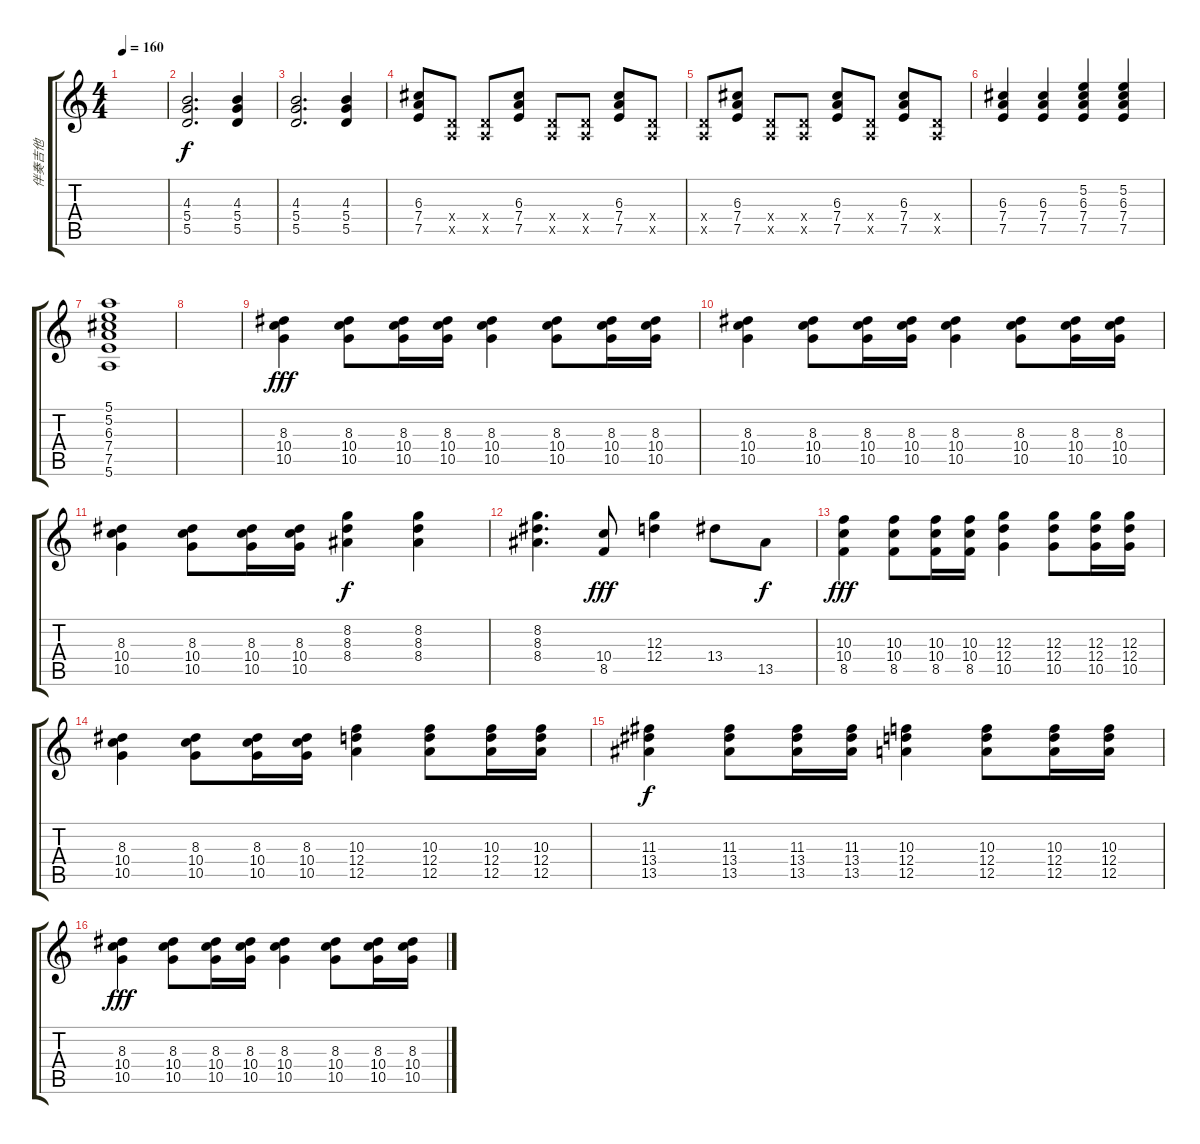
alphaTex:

\track ("伴奏吉他" "伴奏吉他") {instrument overdrivenguitar}
\staff {score tabs}
\tuning (E4 B3 G3 D3 A2 E2) {hide}
\ts (4 4)
\tempo 160
\clef g2
\ks c
|
(4.3 5.4 5.5).2{d} (4.3 5.4 5.5).4 |
(4.3 5.4 5.5).2{d} (4.3 5.4 5.5).4 |
(6.3 7.4 7.5).8 (0.4{x} 0.5{x}).8 (0.4{x} 0.5{x}).8 (6.3 7.4 7.5).8 (0.4{x} 0.5{x}).8 (0.4{x} 0.5{x}).8 (6.3 7.4 7.5).8 (0.4{x} 0.5{x}).8 |
(0.4{x} 0.5{x}).8 (6.3 7.4 7.5).8 (0.4{x} 0.5{x}).8 (0.4{x} 0.5{x}).8 (6.3 7.4 7.5).8 (0.4{x} 0.5{x}).8 (6.3 7.4 7.5).8 (0.4{x} 0.5{x}).8 |
(6.3 7.4 7.5).4 (6.3 7.4 7.5).4 (5.2 6.3 7.4 7.5).4 (5.2 6.3 7.4 7.5).4 |
(5.1 5.2 6.3 7.4 7.5 5.6).1 |
|
(8.3 10.4 10.5).4{dy fff} (8.3 10.4 10.5).8 (8.3 10.4 10.5).16 (8.3 10.4 10.5).16 (8.3 10.4 10.5).4 (8.3 10.4 10.5).8 (8.3 10.4 10.5).16 (8.3 10.4 10.5).16 |
(8.3 10.4 10.5).4 (8.3 10.4 10.5).8 (8.3 10.4 10.5).16 (8.3 10.4 10.5).16 (8.3 10.4 10.5).4 (8.3 10.4 10.5).8 (8.3 10.4 10.5).16 (8.3 10.4 10.5).16 |
(8.3 10.4 10.5).4 (8.3 10.4 10.5).8 (8.3 10.4 10.5).16 (8.3 10.4 10.5).16 (8.2 8.3 8.4).4{dy f} (8.2 8.3 8.4).4 |
(8.2 8.3 8.4).4{d} (10.4 8.5).8{dy fff} (12.3 12.4).4 13.4.8 13.5.8{dy f} |
(10.3 10.4 8.5).4{dy fff} (10.3 10.4 8.5).8 (10.3 10.4 8.5).16 (10.3 10.4 8.5).16 (12.3 12.4 10.5).4 (12.3 12.4 10.5).8 (12.3 12.4 10.5).16 (12.3 12.4 10.5).16 |
(8.3 10.4 10.5).4 (8.3 10.4 10.5).8 (8.3 10.4 10.5).16 (8.3 10.4 10.5).16 (10.3 12.4 12.5).4 (10.3 12.4 12.5).8 (10.3 12.4 12.5).16 (10.3 12.4 12.5).16 |
(11.3 13.4 13.5).4{dy f} (11.3 13.4 13.5).8 (11.3 13.4 13.5).16 (11.3 13.4 13.5).16 (10.3 12.4 12.5).4 (10.3 12.4 12.5).8 (10.3 12.4 12.5).16 (10.3 12.4 12.5).16 |
(8.3 10.4 10.5).4{dy fff} (8.3 10.4 10.5).8 (8.3 10.4 10.5).16 (8.3 10.4 10.5).16 (8.3 10.4 10.5).4 (8.3 10.4 10.5).8 (8.3 10.4 10.5).16 (8.3 10.4 10.5).16
